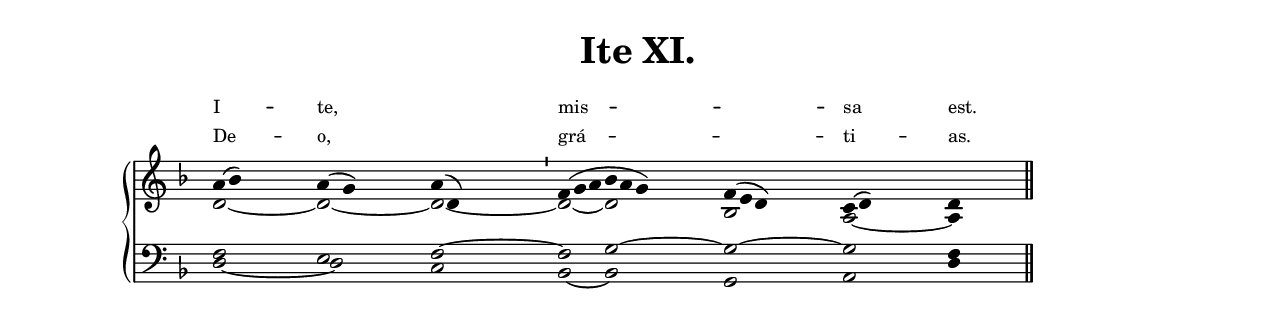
\version "2.18"
\include "gregorian.ly"
\include "noh2.ily"

%Page reference: page v.67
%(volume.page)

global = {
 \key d \minor
 \cadenzaOn 
 \override Glissando #'thickness = #2.0
}

\header {
  title = \markup \center-column {"Ite XI." \vspace #1 }
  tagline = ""
  composer = ""
}

\paper {
 #(include-special-characters)
  oddHeaderMarkup = \markup \fill-line {
    \line {}
    \center-column {
      \on-the-fly #first-page     " "
      \on-the-fly #not-first-page ""
    }
    \line { \on-the-fly #print-page-number-check-first \fromproperty #'page:page-number-string }
  }
  evenHeaderMarkup = \markup \fill-line {
    \line { \on-the-fly #print-page-number-check-first \fromproperty #'page:page-number-string }
    \center-column { "" }
    \line {}
  }
}

chantTextA = \lyricmode {
I -- te, _ mis -- _ sa est. }
chantTextB = \lyricmode {
De -- o, _ grá -- _ ti -- as. }

chantMusic = {
\tieDown    a'4 ( bes'4) a'4 ( g'4) a'4 ( d'4) \divisioMinima
  f'4 ( g'4 a'4 bes'4 a'4 g'4) f'4 ( e'4 d'4) c'4 ( d'4) d'4 \finalis

}

altoMusic = {
d'2 ~ d'2 ~ d'2 ~ d'2*3/2 ~ d'2*3/2 bes2*3/2 a2 ~ a4 \finalis
}

tenorMusic = {
f2 e2 f2 ~ f2*3/2 g2*3/2 ~ g2*3/2 ~ g2 f4 \finalis
}

bassMusic = {
d2 ~ d2 c2 bes,2*3/2 ~ bes,2*3/2 g,2*3/2 a,2 d4 \finalis
}

voiceLines = {
\voiceLineStyle


}

\score{
  <<
    \new Lyrics = "chanta"
    \new Lyrics = "chantb"
    \new GrandStaff <<
      \set GrandStaff.autoBeaming = ##f
      \set GrandStaff.instrumentName = \markup \center-column {
        ""
      }
      \new Staff = up <<
        \new Voice = "chant" {
          \voiceOne \global \chantMusic
        }
        \new Voice {
          \voiceTwo \global \altoMusic
        }
      >>

      \new Staff = down <<
        \clef bass
        \new Voice {
          \voiceOne \global \tenorMusic
        }
        \new Voice {
          \voiceTwo \global \bassMusic
        }
	\new Voice {
        \voiceThree \global \voiceLines
        }
      >>
    >>
    \context Lyrics = "chanta" {
      \lyricsto chant {
      \chantTextA
    }
    }
    \context Lyrics = "chantb" {
      \lyricsto chant {
      \chantTextB
    }
    }
  >>
  \layout{
  }
  
}
